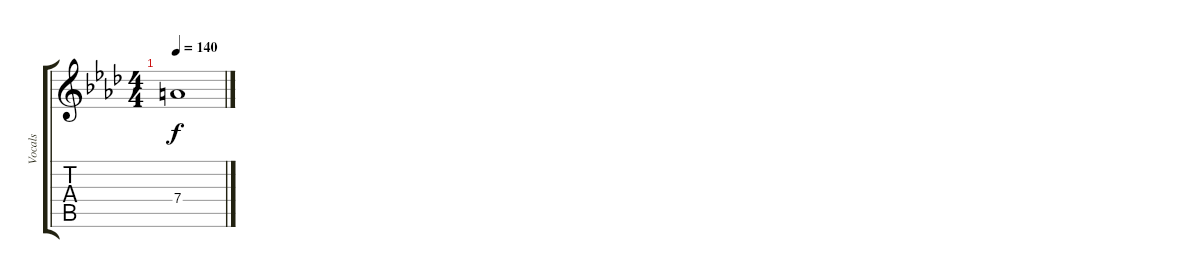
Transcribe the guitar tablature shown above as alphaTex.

\track ("Vocals" "Vocals") {instrument distortionguitar}
\staff {score tabs}
\tuning (E4 B3 G3 D3 A2 E2) {hide}
\ts (4 4)
\tempo 140
\clef g2
\ks ab
7.4{t}.1{dy f}
